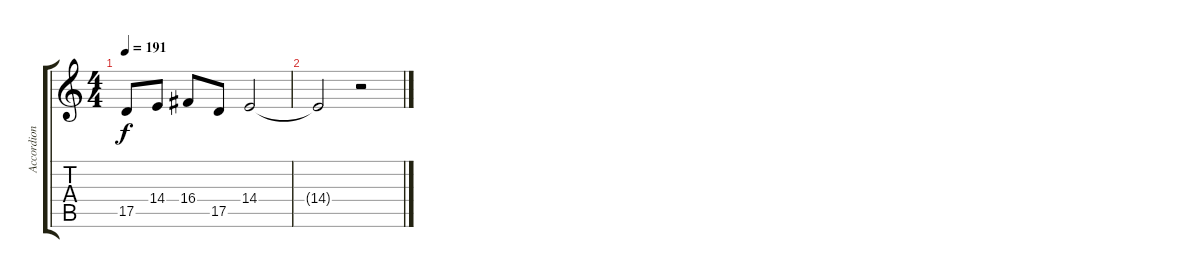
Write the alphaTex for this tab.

\track ("Accordion 1" "Accordion ") {instrument tangoaccordion}
\staff {score tabs}
\tuning (E4 B3 G3 D3 A2 E2) {hide}
\ts (4 4)
\tempo 191
\clef g2
\ks c
17.5.8{dy f} 14.4.8 16.4.8 17.5.8 14.4.2 |
14.4{t}.2 r.2
